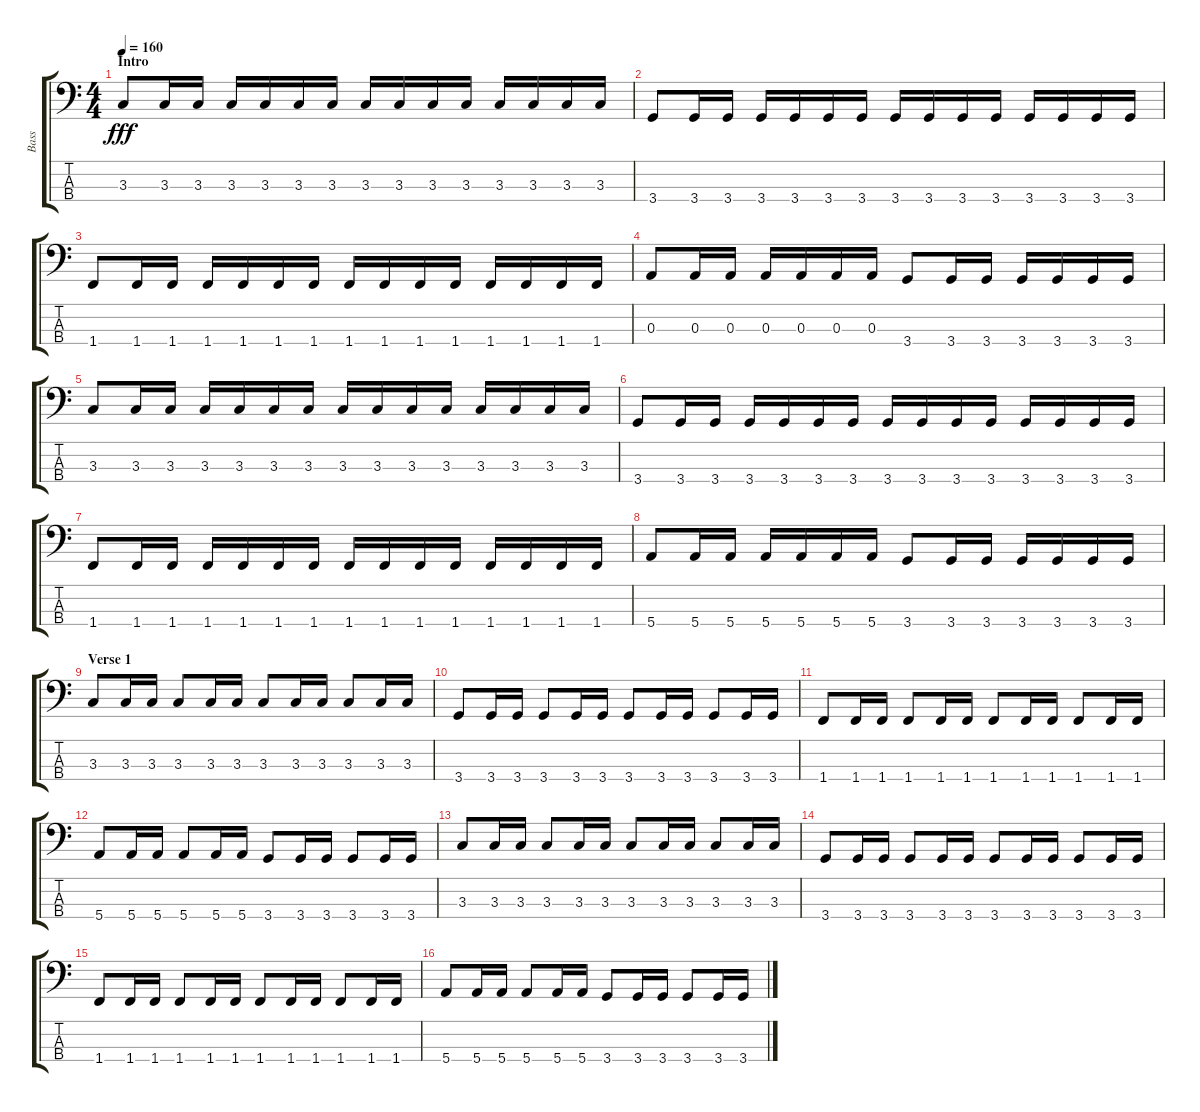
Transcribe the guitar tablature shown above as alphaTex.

\track ("Bass" "Bass") {instrument electricbassfinger}
\staff {score tabs}
\tuning (G2 D2 A1 E1) {hide}
\ts (4 4)
\section ("" "Intro")
\tempo 160
\clef f4
\ks c
3.3.8{dy fff instrument electricbassfinger} 3.3.16 3.3.16 3.3.16 3.3.16 3.3.16 3.3.16 3.3.16 3.3.16 3.3.16 3.3.16 3.3.16 3.3.16 3.3.16 3.3.16 |
3.4.8 3.4.16 3.4.16 3.4.16 3.4.16 3.4.16 3.4.16 3.4.16 3.4.16 3.4.16 3.4.16 3.4.16 3.4.16 3.4.16 3.4.16 |
1.4.8 1.4.16 1.4.16 1.4.16 1.4.16 1.4.16 1.4.16 1.4.16 1.4.16 1.4.16 1.4.16 1.4.16 1.4.16 1.4.16 1.4.16 |
0.3.8 0.3.16 0.3.16 0.3.16 0.3.16 0.3.16 0.3.16 3.4.8 3.4.16 3.4.16 3.4.16 3.4.16 3.4.16 3.4.16 |
3.3.8 3.3.16 3.3.16 3.3.16 3.3.16 3.3.16 3.3.16 3.3.16 3.3.16 3.3.16 3.3.16 3.3.16 3.3.16 3.3.16 3.3.16 |
3.4.8 3.4.16 3.4.16 3.4.16 3.4.16 3.4.16 3.4.16 3.4.16 3.4.16 3.4.16 3.4.16 3.4.16 3.4.16 3.4.16 3.4.16 |
1.4.8 1.4.16 1.4.16 1.4.16 1.4.16 1.4.16 1.4.16 1.4.16 1.4.16 1.4.16 1.4.16 1.4.16 1.4.16 1.4.16 1.4.16 |
5.4.8 5.4.16 5.4.16 5.4.16 5.4.16 5.4.16 5.4.16 3.4.8 3.4.16 3.4.16 3.4.16 3.4.16 3.4.16 3.4.16 |
\section ("" "Verse 1")
3.3.8 3.3.16 3.3.16 3.3.8 3.3.16 3.3.16 3.3.8 3.3.16 3.3.16 3.3.8 3.3.16 3.3.16 |
3.4.8 3.4.16 3.4.16 3.4.8 3.4.16 3.4.16 3.4.8 3.4.16 3.4.16 3.4.8 3.4.16 3.4.16 |
1.4.8 1.4.16 1.4.16 1.4.8 1.4.16 1.4.16 1.4.8 1.4.16 1.4.16 1.4.8 1.4.16 1.4.16 |
5.4.8 5.4.16 5.4.16 5.4.8 5.4.16 5.4.16 3.4.8 3.4.16 3.4.16 3.4.8 3.4.16 3.4.16 |
3.3.8 3.3.16 3.3.16 3.3.8 3.3.16 3.3.16 3.3.8 3.3.16 3.3.16 3.3.8 3.3.16 3.3.16 |
3.4.8 3.4.16 3.4.16 3.4.8 3.4.16 3.4.16 3.4.8 3.4.16 3.4.16 3.4.8 3.4.16 3.4.16 |
1.4.8 1.4.16 1.4.16 1.4.8 1.4.16 1.4.16 1.4.8 1.4.16 1.4.16 1.4.8 1.4.16 1.4.16 |
5.4.8 5.4.16 5.4.16 5.4.8 5.4.16 5.4.16 3.4.8 3.4.16 3.4.16 3.4.8 3.4.16 3.4.16
